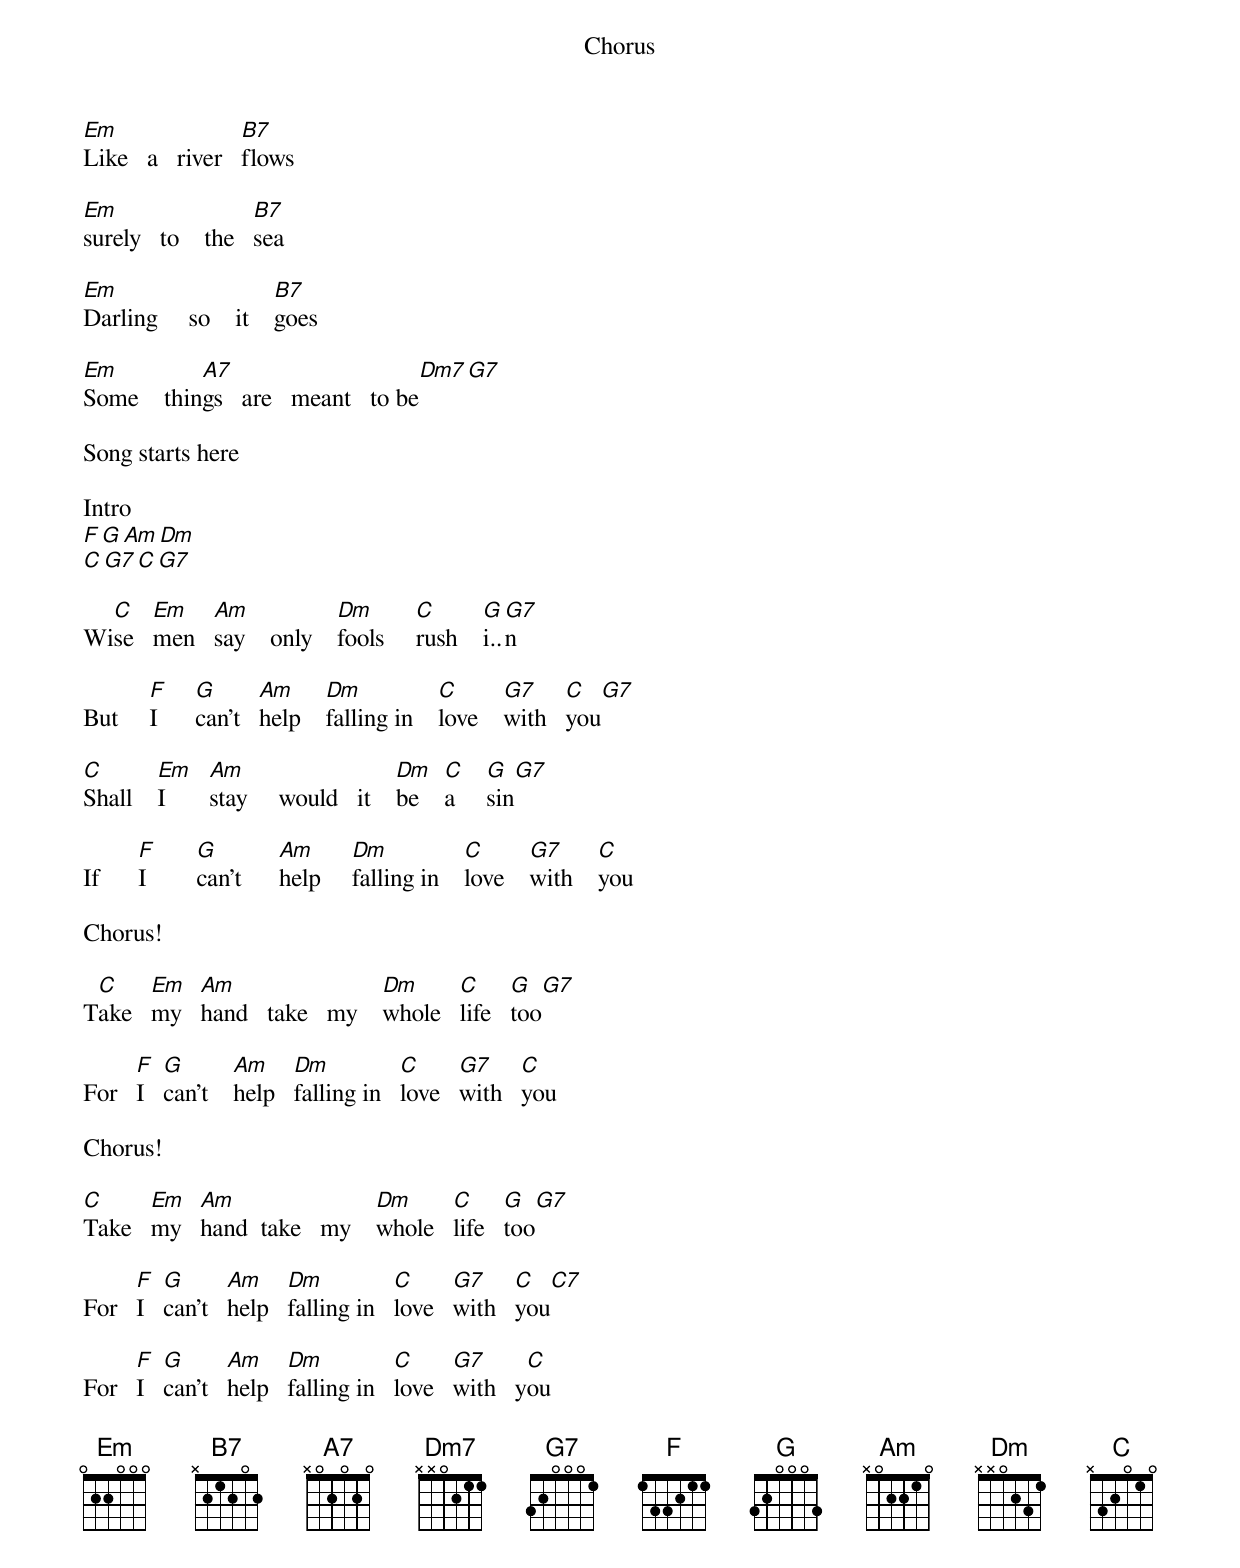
<pre>
Chorus

Em                 B7
Like   a   river   flows

Em                   B7
surely   to    the   sea

Em                      B7
Darling     so    it    goes

Em          A7                      Dm7   G7
Some    things   are   meant   to be

Song starts here

Intro
F  G   Am  Dm
C  G7  C   G7

  C    Em    Am             Dm        C       G  G7
Wise   men   say    only    fools     rush    i..n

        F      G       Am      Dm            C       G7     C  G7
But     I      can’t   help    falling in    love    with   you

C        Em      Am                     Dm    C     G  G7
Shall    I       stay     would   it    be    a     sin

        F        G          Am       Dm            C       G7      C
If      I        can’t      help     falling in    love    with    you

Chorus!

 C     Em   Am                  Dm      C      G   G7
Take   my   hand   take   my    whole   life   too

      F   G        Am     Dm           C      G7     C
For   I   can’t    help   falling in   love   with   you

Chorus!

C      Em   Am                 Dm      C      G  G7
Take   my   hand  take   my    whole   life   too

      F   G       Am     Dm           C      G7     C   C7
For   I   can’t   help   falling in   love   with   you

      F   G       Am     Dm           C      G7      C
For   I   can’t   help   falling in   love   with   you
</pre>
